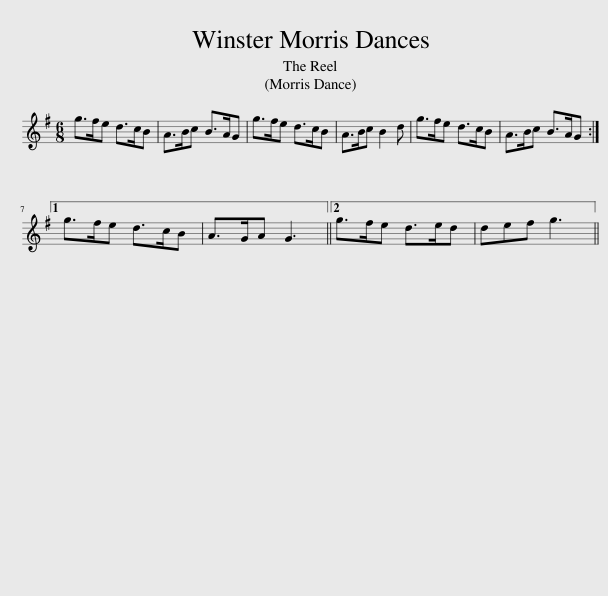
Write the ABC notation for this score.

X:1
L:1/8
M:6/8
I:linebreak $
K:G
V:1 treble
V:1
 g>fe d>cB | A>Bc B>AG | g>fe d>cB | A>Bc B2 d | g>fe d>cB | %5
 A>Bc B>AG :|1$ g>fe d>cB | A>GA G3 ||2 g>fe d>ed | def g3 || %10
